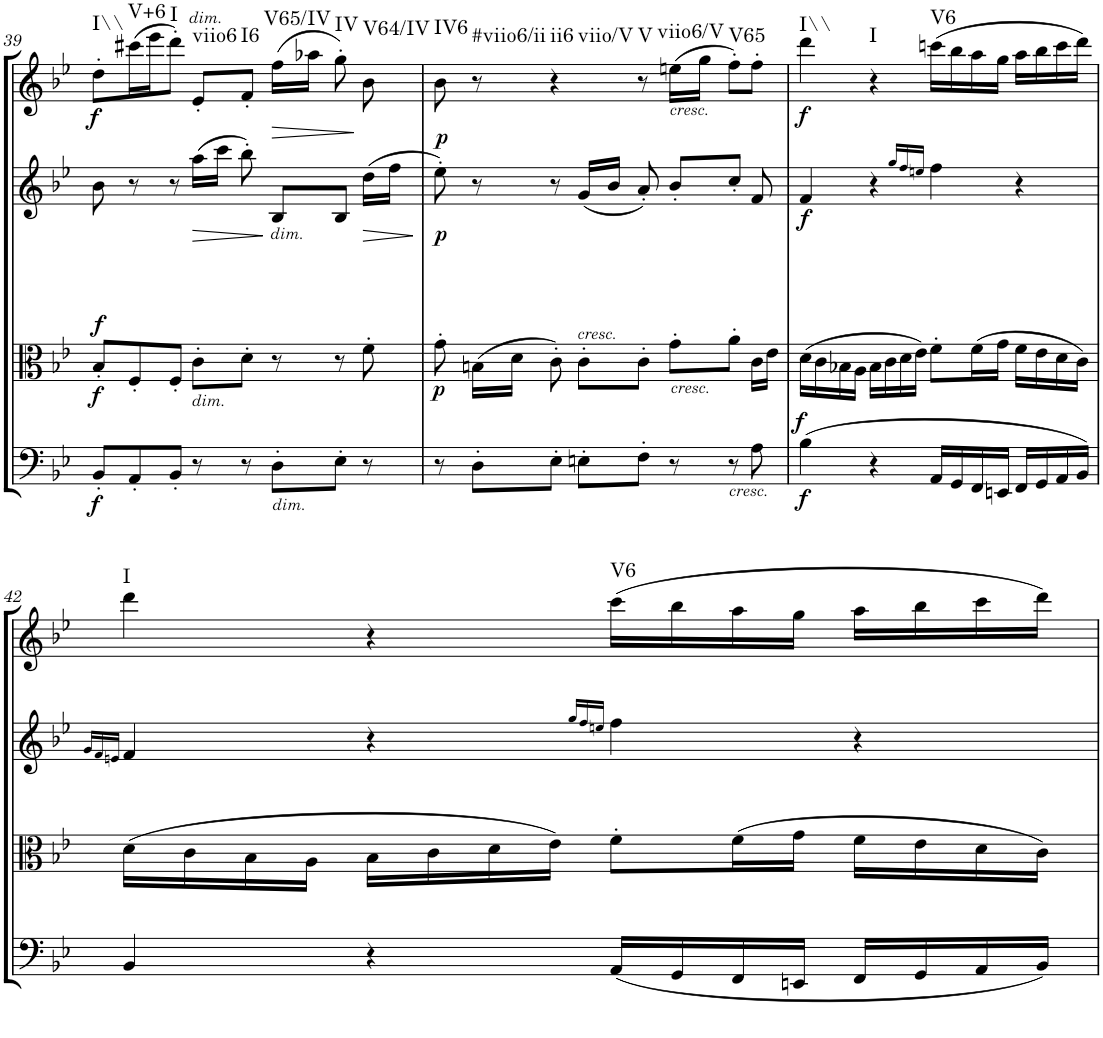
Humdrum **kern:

**kern	**dynam	**kern	**dynam	**kern	**dynam	**kern	**dynam	**harte
*part4	*part4	*part3	*part3	*part2	*part2	*part1	*part1	*part1
*staff4	*staff4	*staff3	*staff3	*staff2	*staff2	*staff1	*staff1	*
*I"Violoncello.	*	*I"Viola.	*	*I"Violino II.	*	*I"Violino I.	*	*
*I'Vc	*	*I'Vla	*	*I'Vln	*	*I'Vln	*	*
!!LO:PB:g=z
*clefF4	*	*clefC3	*	*clefG2	*	*clefG2	*	*
*k[b-e-]	*	*k[b-e-]	*	*k[b-e-]	*	*k[b-e-]	*	*
*B-:	*	*B-:	*	*B-:	*	*B-:	*	*
*M4/4	*	*M4/4	*	*M4/4	*	*M4/4	*	*
*met(c)	*	*met(c)	*	*met(c)	*	*met(c)	*	*
=39	=39	=39	=39	=39	=39	=39	=39	=39
!	!LO:DY:b	!	!LO:DY:b	!	!	!	!	!
!	!	!	!LO:DY:n=1:a	!	!	!	!LO:DY:b	!LO:H:kt=I\\
8BB-'/L	f	8B-'/L	f f	8b-\	.	8dd'\L	f	N
!	!	!	!	!	!	!	!	!LO:H:kt=V+6
8AA'/	.	8F'/	.	8r	.	(16ccc#X\L	.	N
.	.	.	.	.	.	16eee-\J	.	.
!	!	!	!	!	!	!	!	!LO:H:kt=I
8BB-'/J	.	8F'/J	.	8r	.	8ddd'\J)	.	N
!	!	!	!	!	!	!LO:TX:a:i:t=dim.	!	!
!	!	!LO:TX:b:i:t=dim.	!	!	!	!	!	!
!	!	!	!	!	!LO:HP:b	!	!	!LO:H:kt=viio6
8r	.	8c'\L	.	(16aa\LL	>	8e-'/L	.	N
.	.	.	.	16ccc\JJ	.	.	.	.
!	!	!	!	!	!	!	!	!LO:H:kt=I6
8r	.	8d'\J	.	8bb-'\)	.	8f'/J	.	N
!	!	!	!	!LO:TX:b:i:t=dim.	!	!	!	!
!LO:TX:b:i:t=dim.	!	!	!	!	!	!	!	!
!	!	!	!	!	!	!	!LO:HP:b	!LO:H:kt=V65/IV
8D'\L	.	8r	.	8B-/L	]	(16ff\LL	>	N
.	.	.	.	.	.	16aa-X\JJ	.	.
!	!	!	!	!	!	!	!	!LO:H:kt=IV
8E-'\J	.	8r	.	8B-/J	.	8gg'\)	.	N
!	!	!	!	!	!LO:HP:b	!	!	!LO:H:kt=V64/IV
8r	.	8f'\	.	(16dd\LL	>	8b-\	]	N
.	.	.	.	16ff\JJ	.	.	.	.
.	.	.	.	.	]	.	.	.
=40	=40	=40	=40	=40	=40	=40	=40	=40
!	!	!	!LO:DY:b	!	!LO:DY:b	!	!	!
!	!	!	!	!	!LO:DY:n=1:a	!	!	!LO:H:kt=IV6
8r	.	8g'\	p	8ee-'\)	p p	8b-\	.	N
!	!	!	!	!	!	!	!	!LO:H:kt=#viio6/ii
8D'\L	.	(16Bn\LL	.	8r	.	8r	.	N
.	.	16d\JJ	.	.	.	.	.	.
!	!	!	!	!	!	!	!	!LO:H:n=1:kt=ii6
!	!	!	!	!	!	!	!	!LO:H:n=2:kt=viio/V
8E-'\J	.	8c'\)	.	8r	.	4r	.	N N
!	!	!	!	!LO:TX:b:i:t=cresc.	!	!	!	!
8En'\L	.	8c'\L	.	(16g/LL	.	.	.	.
.	.	.	.	16b-/JJ	.	.	.	.
!	!	!	!	!	!	!	!	!LO:H:kt=V
8F'\J	.	8c'\J	.	8a'/)	.	8r	.	N
!	!	!	!	!	!	!LO:TX:b:i:t=cresc.	!	!
!	!	!LO:TX:b:i:t=cresc.	!	!	!	!	!	!LO:H:kt=viio6/V
8r	.	8g'\L	.	8b-'/L	.	(16een\LL	.	N
.	.	.	.	.	.	16gg\JJ	.	.
!LO:TX:b:i:t=cresc.	!	!	!	!	!	!	!	!LO:H:kt=V65
8r	.	8a'\J	.	8cc'/J	.	8ff'\L)	.	N
8A\	.	16c\LL	.	8f/	.	8ff'\J	.	.
.	.	16e-\JJ	.	.	.	.	.	.
=41	=41	=41	=41	=41	=41	=41	=41	=41
!	!LO:DY:b	!	!	!	!	!	!	!
!	!LO:DY:n=1:a	!	!	!	!LO:DY:b	!	!LO:DY:b	!LO:H:kt=I\\
(4B-\	f f	(16d\LL	.	4f/	f	4ddd\	f	N
.	.	16c\	.	.	.	.	.	.
.	.	16B-X\	.	.	.	.	.	.
.	.	16A\JJ	.	.	.	.	.	.
!	!	!	!	!	!	!	!	!LO:H:kt=I
4r	.	16B-\LL	.	4r	.	4r	.	N
.	.	16c\	.	.	.	.	.	.
.	.	16d\	.	.	.	.	.	.
.	.	16e-\JJ)	.	.	.	.	.	.
.	.	.	.	16qgg/LL	.	.	.	.
.	.	.	.	16qff/	.	.	.	.
.	.	.	.	16qeen/JJ	.	.	.	.
!	!	!	!	!	!	!	!	!LO:H:kt=V6
16AA/LL	.	8f'\L	.	4ff\	.	(16cccn\LL	.	N
16GG/	.	.	.	.	.	16bb-\	.	.
16FF/	.	(16f\L	.	.	.	16aa\	.	.
16EEn/JJ	.	16g\JJ	.	.	.	16gg\JJ	.	.
16FF/LL	.	16f\LL	.	4r	.	16aa\LL	.	.
16GG/	.	16e-\	.	.	.	16bb-\	.	.
16AA/	.	16d\	.	.	.	16ccc\	.	.
16BB-/JJ)	.	16c\JJ)	.	.	.	16ddd\JJ)	.	.
!!LO:LB:g=z
=42	=42	=42	=42	=42	=42	=42	=42	=42
.	.	.	.	16qg/LL	.	.	.	.
.	.	.	.	16qf/	.	.	.	.
.	.	.	.	16qen/JJ	.	.	.	.
!	!	!	!	!	!	!	!	!LO:H:kt=I
4BB-/	.	(16d\LL	.	4f/	.	4ddd\	.	N
.	.	16c\	.	.	.	.	.	.
.	.	16B-\	.	.	.	.	.	.
.	.	16A\JJ	.	.	.	.	.	.
4r	.	16B-\LL	.	4r	.	4r	.	.
.	.	16c\	.	.	.	.	.	.
.	.	16d\	.	.	.	.	.	.
.	.	16e-\JJ)	.	.	.	.	.	.
.	.	.	.	16qgg/LL	.	.	.	.
.	.	.	.	16qff/	.	.	.	.
.	.	.	.	16qeen/JJ	.	.	.	.
!	!	!	!	!	!	!	!	!LO:H:kt=V6
(16AA/LL	.	8f'\L	.	4ff\	.	(16ccc\LL	.	N
16GG/	.	.	.	.	.	16bb-\	.	.
16FF/	.	(16f\L	.	.	.	16aa\	.	.
16EEn/JJ	.	16g\JJ	.	.	.	16gg\JJ	.	.
16FF/LL	.	16f\LL	.	4r	.	16aa\LL	.	.
16GG/	.	16e-\	.	.	.	16bb-\	.	.
16AA/	.	16d\	.	.	.	16ccc\	.	.
16BB-/JJ)	.	16c\JJ)	.	.	.	16ddd\JJ)	.	.
=	=	=	=	=	=	=	=	=
*-	*-	*-	*-	*-	*-	*-	*-	*-
